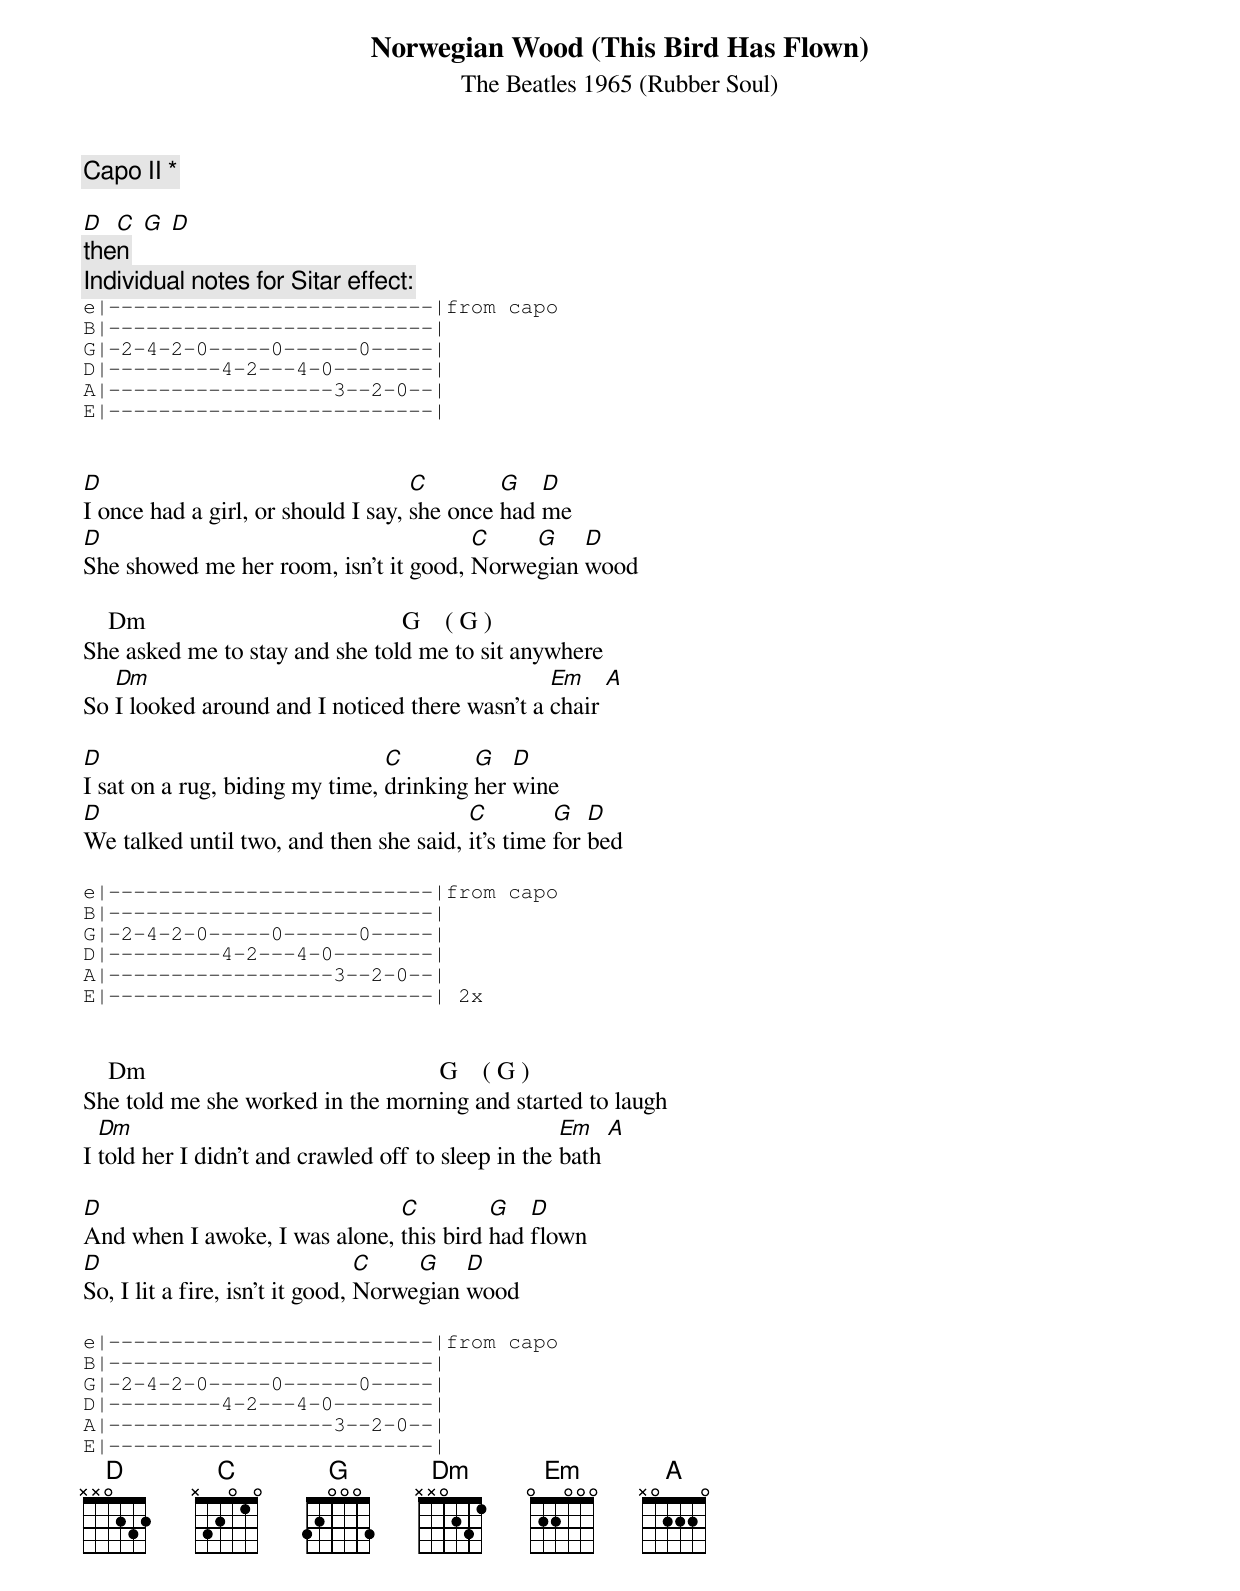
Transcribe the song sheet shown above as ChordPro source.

{title: Norwegian Wood (This Bird Has Flown)}
{subtitle: The Beatles 1965 (Rubber Soul) }

{c:Capo II *}

[D]  [C] [G] [D]
{c:then}
{c:Individual notes for Sitar effect:}
{sot}
e|--------------------------|from capo
B|--------------------------|
G|-2-4-2-0-----0------0-----|
D|---------4-2---4-0--------|
A|------------------3--2-0--|
E|--------------------------|
{eot}


[D]I once had a girl, or should I say, [C]she once [G]had [D]me
[D]She showed me her room, isn't it good, [C]Norwe[G]gian [D]wood

    Dm                                         G    ( G )
She asked me to stay and she told me to sit anywhere
So [Dm]I looked around and I noticed there wasn't a [Em]chair [A]

[D]I sat on a rug, biding my time, [C]drinking [G]her [D]wine
[D]We talked until two, and then she said, [C]it's time [G]for [D]bed

{sot}
e|--------------------------|from capo
B|--------------------------|
G|-2-4-2-0-----0------0-----|
D|---------4-2---4-0--------|
A|------------------3--2-0--|
E|--------------------------| 2x
{eot}


    Dm                                               G    ( G )
She told me she worked in the morning and started to laugh
I [Dm]told her I didn't and crawled off to sleep in the [Em]bath [A]

[D]And when I awoke, I was alone, [C]this bird [G]had [D]flown
[D]So, I lit a fire, isn't it good, [C]Norwe[G]gian [D]wood

{sot}
e|--------------------------|from capo
B|--------------------------|
G|-2-4-2-0-----0------0-----|
D|---------4-2---4-0--------|
A|------------------3--2-0--|
E|--------------------------|
{eot}
